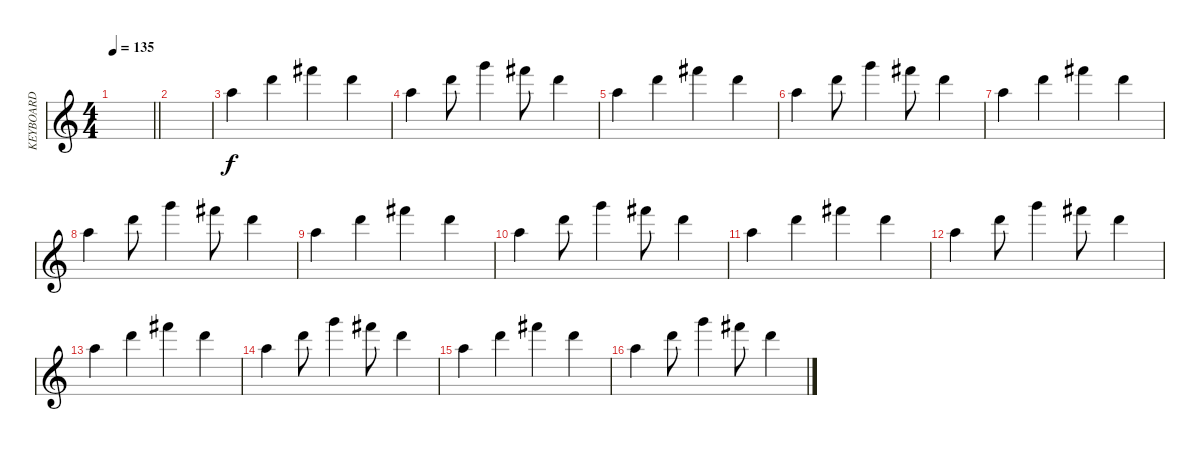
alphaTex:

\track ("KEYBOARD" "KEYBOARD") {instrument acousticguitarsteel}
\staff {score}
\tuning (E4 B3 G3 D3 A2 E2) {hide}
\ts (4 4)
\tempo 135
\clef g2
\barLineRight lightlight
\ks c
|
|
10.2.4{volume 9 instrument sitar} 10.1.4 14.1.4 15.2.4 |
10.2.4 10.1.8 15.1.4 14.1.8 15.2.4 |
10.2.4 10.1.4 14.1.4 15.2.4 |
10.2.4 10.1.8 15.1.4 14.1.8 15.2.4 |
10.2.4 10.1.4 14.1.4 15.2.4 |
10.2.4 10.1.8 15.1.4 14.1.8 15.2.4 |
10.2.4 10.1.4 14.1.4 15.2.4 |
10.2.4 10.1.8 15.1.4 14.1.8 15.2.4 |
10.2.4 10.1.4 14.1.4 15.2.4 |
10.2.4 10.1.8 15.1.4 14.1.8 15.2.4 |
10.2.4 10.1.4 14.1.4 15.2.4 |
10.2.4 10.1.8 15.1.4 14.1.8 15.2.4 |
10.2.4 10.1.4 14.1.4 15.2.4 |
10.2.4 10.1.8 15.1.4 14.1.8 15.2.4
